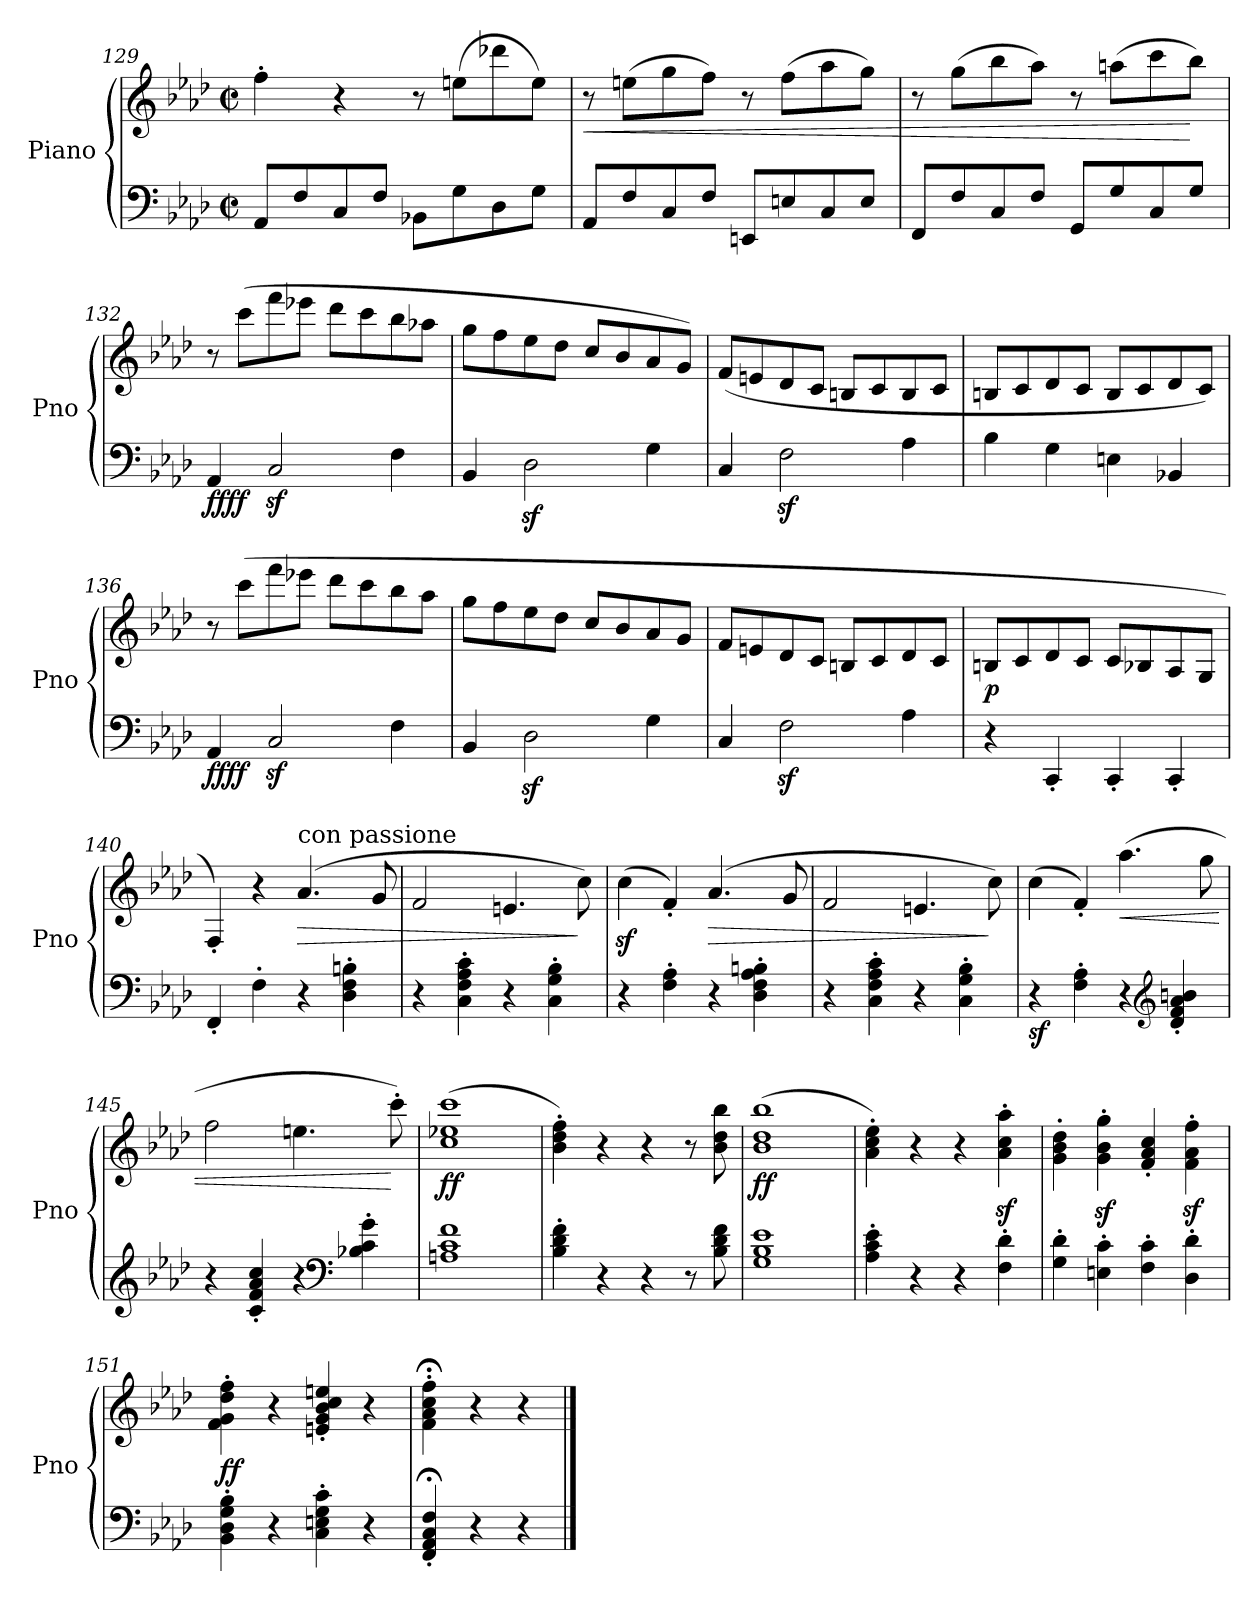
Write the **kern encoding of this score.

**kern	**kern	**dynam
*part1	*part1	*part1
*staff2	*staff1	*staff1/2
*I"Piano	*	*
*I'Pno	*	*
*clefF4	*clefG2	*
*k[b-e-a-d-]	*k[b-e-a-d-]	*
*A-:	*A-:	*
*M2/2	*M2/2	*
*met(c|)	*met(c|)	*
=129	=129	=129
8AA-/L	4ff'\	.
8F/	.	.
8C/	4r	.
8F/J	.	.
8BB-X\L	8r	.
8G\	(>8een\L	.
8D-\	8ddd-X\	.
8G\J	8ee\J)	.
=130	=130	=130
!	!	!LO:HP:b
8AA-/L	8r	<
8F/	(>8een\L	.
8C/	8gg\	.
8F/J	8ff\J)	.
8EEn/L	8r	.
8En/	(>8ff\L	.
8C/	8aa-\	.
8E/J	8gg\J)	.
=131	=131	=131
8FF/L	8r	.
8F/	(>8gg\L	.
8C/	8bb-\	.
8F/J	8aa-\J)	.
8GG/L	8r	.
8G/	(>8aan\L	.
8C/	8ccc\	.
8G/J	8bb-\J)	[
!!LO:PB:g=z
=132	=132	=132
!	!	!LO:DY:b=2
!	!	!LO:DY:n=1:b
4AA-/	8r	ff ff
.	(>8ccc\L	.
2Cz</	8fff\	.
.	8eee-X\J	.
.	8ddd-\L	.
.	8ccc\	.
4F\	8bb-\	.
.	8aa-X\J	.
=133	=133	=133
4BB-/	8gg\L	.
.	8ff\	.
2D-z<\	8ee-\	.
.	8dd-\J	.
.	8cc/L	.
.	8b-/	.
4G\	8a-/	.
.	8g/J)	.
=134	=134	=134
4C/	(>8f/L	.
.	8en/	.
2Fz<\	8d-/	.
.	8c/J	.
.	8Bn/L	.
.	8c/	.
4A-\	8B/	.
.	8c/J	.
=135	=135	=135
!	!	!LO:DY:b=2
!	!	!LO:DY:n=1:b
4B-\	8Bn/L	mp pp
.	8c/	.
4G\	8d-/	.
.	8c/J	.
4En\	8B/L	.
.	8c/	.
4BB-X/	8d-/	.
.	8c/J)	.
!!LO:LB:g=z
=136	=136	=136
!	!	!LO:DY:b=2
!	!	!LO:DY:n=1:b
4AA-/	8r	ff ff
.	(>8ccc\L	.
2Cz</	8fff\	.
.	8eee-X\J	.
.	8ddd-\L	.
.	8ccc\	.
4F\	8bb-\	.
.	8aa-\J	.
=137	=137	=137
4BB-/	8gg\L	.
.	8ff\	.
2D-z<\	8ee-\	.
.	8dd-\J	.
.	8cc/L	.
.	8b-/	.
4G\	8a-/	.
.	8g/J	.
=138	=138	=138
4C/	8f/L	.
.	8en/	.
2Fz<\	8d-/	.
.	8c/J	.
.	8Bn/L	.
.	8c/	.
4A-\	8d-/	.
.	8c/J	.
=139	=139	=139
!	!	!LO:DY:b
4r	8Bn/L	p
.	8c/	.
4CC'/	8d-/	.
.	8c/J	.
4CC'/	8c/L	.
.	8B-X/	.
4CC'/	8A-/	.
.	8G/J	.
=140	=140	=140
4FF'/	4F'/)	.
4F'\	4r	.
!	!LO:TX:a:t=con passione	!
!	!	!LO:HP:b
4r	(>4.a-/	>
4D-\' 4F\' 4Bn\'	.	.
.	8g/	.
!!LO:LB:g=z
=141	=141	=141
4r	2f/	.
4C\' 4F\' 4A-\' 4c\'	.	.
4r	4.en/	.
4C\' 4G\' 4B-\'	.	.
.	8cc\)	]
=142	=142	=142
4r	(>4ccz<\	.
4F\' 4A-\'	4f'/)	.
!	!	!LO:HP:b
4r	(>4.a-/	>
4D-\' 4F\' 4A-\' 4Bn\'	.	.
.	8g/	.
=143	=143	=143
4r	2f/	.
4C\' 4F\' 4A-\' 4c\'	.	.
4r	4.en/	.
4C\' 4G\' 4B-\'	.	.
.	8cc\)	]
=144	=144	=144
!	!	!LO:DY:b=2
4r	(>4cc\	sf
4F\' 4A-\'	4f'/)	.
!	!	!LO:HP:b
4r	(>4.aa-\	<
*clefG2	*	*
4d-/' 4f/' 4a-/' 4bn/'	.	.
.	8gg\	.
=145	=145	=145
4r	2ff\	.
4c/' 4f/' 4a-/' 4cc/'	.	.
4r	4.een\	.
*clefF4	*	*
4B-X\' 4c\' 4g\'	.	.
.	8ccc'\)	[
=146	=146	=146
!	!	!LO:DY:b
1An 1c 1f	(>1cc 1ee-X 1ccc	ff
=147	=147	=147
4B-\' 4d-\' 4f\'	4b-\' 4dd-\' 4ff\')	.
4r	4r	.
4r	4r	.
8r	8r	.
8B-\ 8d-\ 8f\	8b-\ 8dd-\ 8bb-\	.
=148	=148	=148
!	!	!LO:DY:b
1G 1B- 1e-	(>1b- 1dd- 1bb-	ff
=149	=149	=149
4A-\' 4c\' 4e-\'	4a-\' 4cc\' 4ee-\')	.
4r	4r	.
4r	4r	.
4F\' 4d-\'	4a-\z<' 4cc\z<' 4aa-\z<'	.
!!LO:LB:g=z
=150	=150	=150
4G\' 4d-\'	4g\' 4b-\' 4dd-\'	.
4En\' 4c\'	4g\z<' 4b-\z<' 4gg\z<'	.
4F\' 4c\'	4f/' 4a-/' 4cc/'	.
4D-\' 4d-\'	4f\z<' 4a-\z<' 4ff\z<'	.
=151	=151	=151
!	!	!LO:DY:b
4BB-\' 4D-\' 4G\' 4B-\'	4f\' 4g\' 4dd-\' 4ff\'	ff
4r	4r	.
4C\' 4En\' 4G\' 4c\'	4en/' 4g/' 4b-/' 4cc/' 4een/'	.
4r	4r	.
=152	=152	=152
4FF/;<' 4AA-/;<' 4C/;<' 4F/;<'	4f\;<' 4a-\;<' 4cc\;<' 4ff\;<'	.
4r	4r	.
4r	4r	.
==	==	==
*-	*-	*-
